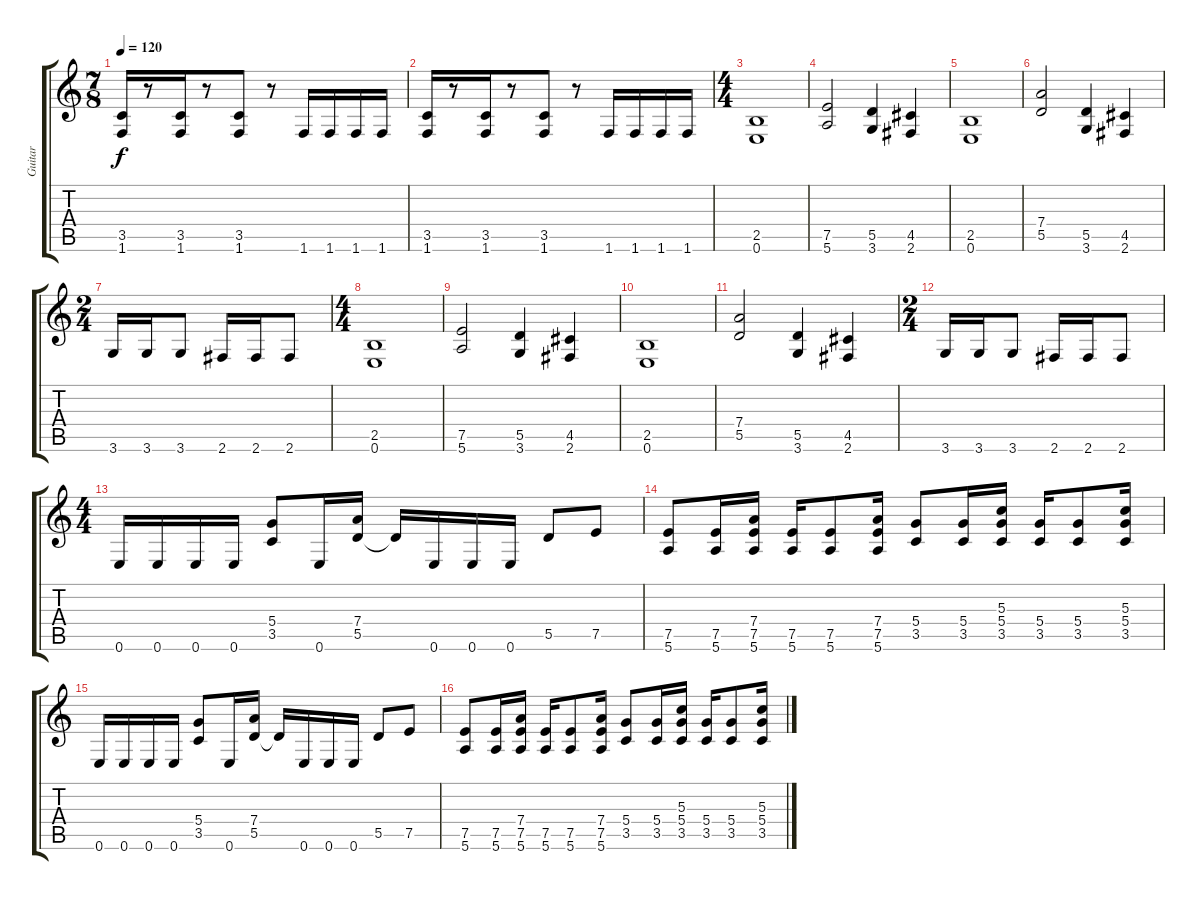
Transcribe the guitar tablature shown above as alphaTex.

\track ("Guitar" "Guitar") {instrument distortionguitar}
\staff {score tabs}
\tuning (E4 B3 G3 D3 A2 E2) {hide}
\ts (7 8)
\tempo 120
\clef g2
\ks c
(3.5 1.6).16{dy f} r.8 (3.5 1.6).16 r.8 (3.5 1.6).8 r.8 1.6.16 1.6.16 1.6.16 1.6.16 |
(3.5 1.6).16 r.8 (3.5 1.6).16 r.8 (3.5 1.6).8 r.8 1.6.16 1.6.16 1.6.16 1.6.16 |
\ts (4 4)
(2.5 0.6).1 |
(7.5 5.6).2 (5.5 3.6).4 (4.5 2.6).4 |
(2.5 0.6).1 |
(7.4 5.5).2 (5.5 3.6).4 (4.5 2.6).4 |
\ts (2 4)
3.6.16 3.6.16 3.6.8 2.6.16 2.6.16 2.6.8 |
\ts (4 4)
(2.5 0.6).1 |
(7.5 5.6).2 (5.5 3.6).4 (4.5 2.6).4 |
(2.5 0.6).1 |
(7.4 5.5).2 (5.5 3.6).4 (4.5 2.6).4 |
\ts (2 4)
3.6.16 3.6.16 3.6.8 2.6.16 2.6.16 2.6.8 |
\ts (4 4)
0.6.16 0.6.16 0.6.16 0.6.16 (5.4 3.5).8 0.6.16 (7.4 5.5).16 5.5{t}.16 0.6.16 0.6.16 0.6.16 5.5.8 7.5.8 |
(7.5 5.6).8 (7.5 5.6).16 (7.4 7.5 5.6).16 (7.5 5.6).16 (7.5 5.6).8 (7.4 7.5 5.6).16 (5.4 3.5).8 (5.4 3.5).16 (5.3 5.4 3.5).16 (5.4 3.5).16 (5.4 3.5).8 (5.3 5.4 3.5).16 |
0.6.16 0.6.16 0.6.16 0.6.16 (5.4 3.5).8 0.6.16 (7.4 5.5).16 5.5{t}.16 0.6.16 0.6.16 0.6.16 5.5.8 7.5.8 |
(7.5 5.6).8 (7.5 5.6).16 (7.4 7.5 5.6).16 (7.5 5.6).16 (7.5 5.6).8 (7.4 7.5 5.6).16 (5.4 3.5).8 (5.4 3.5).16 (5.3 5.4 3.5).16 (5.4 3.5).16 (5.4 3.5).8 (5.3 5.4 3.5).16
